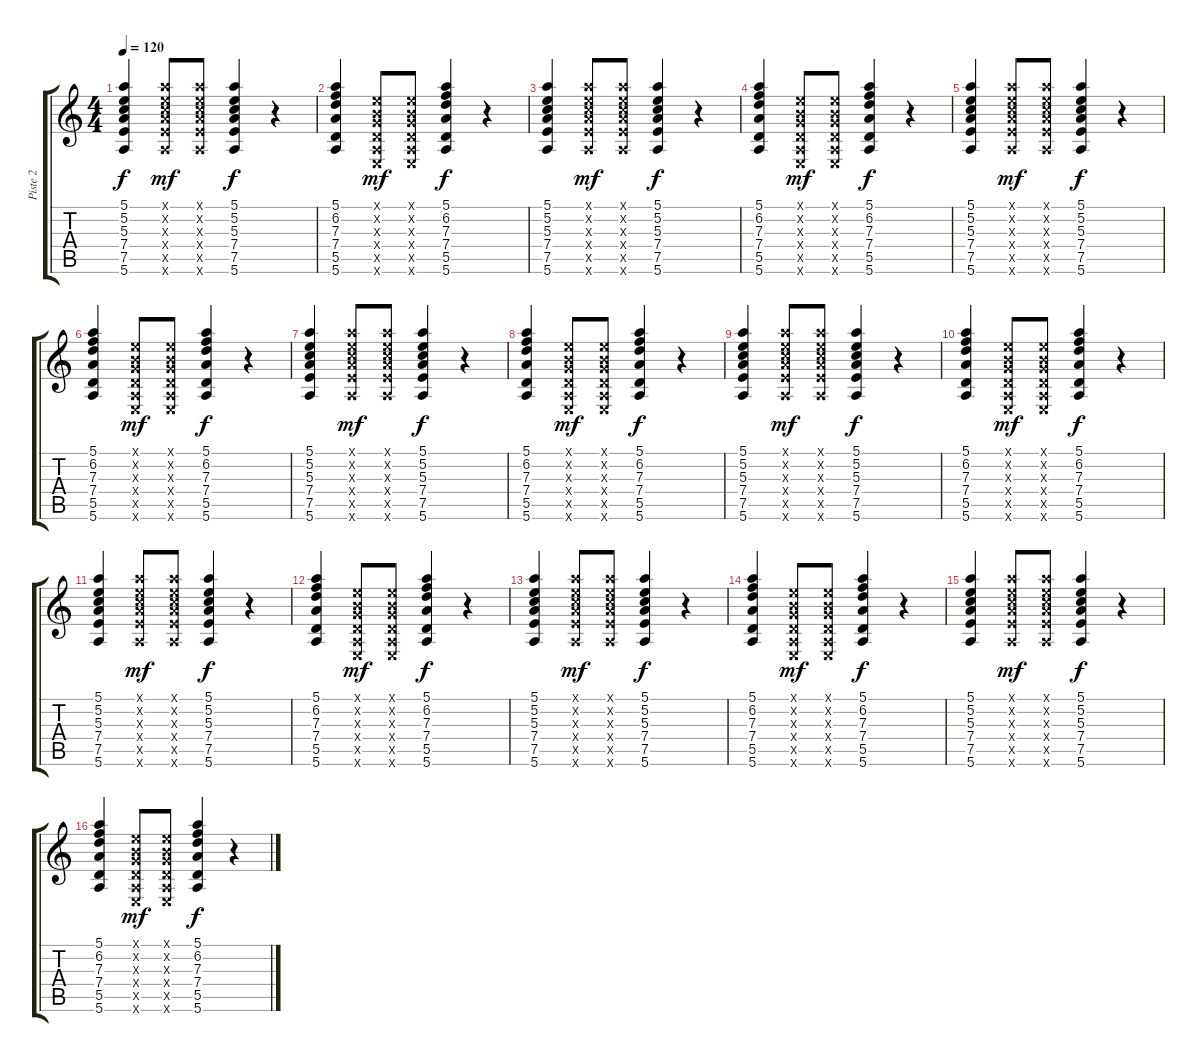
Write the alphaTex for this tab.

\track ("Piste 2" "Piste 2") {instrument acousticguitarsteel}
\staff {score tabs}
\tuning (E4 B3 G3 D3 A2 E2) {hide}
\ts (4 4)
\tempo 120
\clef g2
\ks c
(5.1 5.2 5.3 7.4 7.5 5.6).4{dy f} (5.1{x} 5.2{x} 5.3{x} 7.4{x} 7.5{x} 5.6{x}).8{dy mf} (5.1{x} 5.2{x} 5.3{x} 7.4{x} 7.5{x} 5.6{x}).8 (5.1 5.2 5.3 7.4 7.5 5.6).4{dy f} r.4 |
(5.1 6.2 7.3 7.4 5.5 5.6).4 (0.1{x} 0.2{x} 0.3{x} 0.4{x} 0.5{x} 0.6{x}).8{dy mf} (0.1{x} 0.2{x} 0.3{x} 0.4{x} 0.5{x} 0.6{x}).8 (5.1 6.2 7.3 7.4 5.5 5.6).4{dy f} r.4 |
(5.1 5.2 5.3 7.4 7.5 5.6).4 (5.1{x} 5.2{x} 5.3{x} 7.4{x} 7.5{x} 5.6{x}).8{dy mf} (5.1{x} 5.2{x} 5.3{x} 7.4{x} 7.5{x} 5.6{x}).8 (5.1 5.2 5.3 7.4 7.5 5.6).4{dy f} r.4 |
(5.1 6.2 7.3 7.4 5.5 5.6).4 (0.1{x} 0.2{x} 0.3{x} 0.4{x} 0.5{x} 0.6{x}).8{dy mf} (0.1{x} 0.2{x} 0.3{x} 0.4{x} 0.5{x} 0.6{x}).8 (5.1 6.2 7.3 7.4 5.5 5.6).4{dy f} r.4 |
(5.1 5.2 5.3 7.4 7.5 5.6).4 (5.1{x} 5.2{x} 5.3{x} 7.4{x} 7.5{x} 5.6{x}).8{dy mf} (5.1{x} 5.2{x} 5.3{x} 7.4{x} 7.5{x} 5.6{x}).8 (5.1 5.2 5.3 7.4 7.5 5.6).4{dy f} r.4 |
(5.1 6.2 7.3 7.4 5.5 5.6).4 (0.1{x} 0.2{x} 0.3{x} 0.4{x} 0.5{x} 0.6{x}).8{dy mf} (0.1{x} 0.2{x} 0.3{x} 0.4{x} 0.5{x} 0.6{x}).8 (5.1 6.2 7.3 7.4 5.5 5.6).4{dy f} r.4 |
(5.1 5.2 5.3 7.4 7.5 5.6).4 (5.1{x} 5.2{x} 5.3{x} 7.4{x} 7.5{x} 5.6{x}).8{dy mf} (5.1{x} 5.2{x} 5.3{x} 7.4{x} 7.5{x} 5.6{x}).8 (5.1 5.2 5.3 7.4 7.5 5.6).4{dy f} r.4 |
(5.1 6.2 7.3 7.4 5.5 5.6).4 (0.1{x} 0.2{x} 0.3{x} 0.4{x} 0.5{x} 0.6{x}).8{dy mf} (0.1{x} 0.2{x} 0.3{x} 0.4{x} 0.5{x} 0.6{x}).8 (5.1 6.2 7.3 7.4 5.5 5.6).4{dy f} r.4 |
(5.1 5.2 5.3 7.4 7.5 5.6).4 (5.1{x} 5.2{x} 5.3{x} 7.4{x} 7.5{x} 5.6{x}).8{dy mf} (5.1{x} 5.2{x} 5.3{x} 7.4{x} 7.5{x} 5.6{x}).8 (5.1 5.2 5.3 7.4 7.5 5.6).4{dy f} r.4 |
(5.1 6.2 7.3 7.4 5.5 5.6).4 (0.1{x} 0.2{x} 0.3{x} 0.4{x} 0.5{x} 0.6{x}).8{dy mf} (0.1{x} 0.2{x} 0.3{x} 0.4{x} 0.5{x} 0.6{x}).8 (5.1 6.2 7.3 7.4 5.5 5.6).4{dy f} r.4 |
(5.1 5.2 5.3 7.4 7.5 5.6).4 (5.1{x} 5.2{x} 5.3{x} 7.4{x} 7.5{x} 5.6{x}).8{dy mf} (5.1{x} 5.2{x} 5.3{x} 7.4{x} 7.5{x} 5.6{x}).8 (5.1 5.2 5.3 7.4 7.5 5.6).4{dy f} r.4 |
(5.1 6.2 7.3 7.4 5.5 5.6).4 (0.1{x} 0.2{x} 0.3{x} 0.4{x} 0.5{x} 0.6{x}).8{dy mf} (0.1{x} 0.2{x} 0.3{x} 0.4{x} 0.5{x} 0.6{x}).8 (5.1 6.2 7.3 7.4 5.5 5.6).4{dy f} r.4 |
(5.1 5.2 5.3 7.4 7.5 5.6).4 (5.1{x} 5.2{x} 5.3{x} 7.4{x} 7.5{x} 5.6{x}).8{dy mf} (5.1{x} 5.2{x} 5.3{x} 7.4{x} 7.5{x} 5.6{x}).8 (5.1 5.2 5.3 7.4 7.5 5.6).4{dy f} r.4 |
(5.1 6.2 7.3 7.4 5.5 5.6).4 (0.1{x} 0.2{x} 0.3{x} 0.4{x} 0.5{x} 0.6{x}).8{dy mf} (0.1{x} 0.2{x} 0.3{x} 0.4{x} 0.5{x} 0.6{x}).8 (5.1 6.2 7.3 7.4 5.5 5.6).4{dy f} r.4 |
(5.1 5.2 5.3 7.4 7.5 5.6).4 (5.1{x} 5.2{x} 5.3{x} 7.4{x} 7.5{x} 5.6{x}).8{dy mf} (5.1{x} 5.2{x} 5.3{x} 7.4{x} 7.5{x} 5.6{x}).8 (5.1 5.2 5.3 7.4 7.5 5.6).4{dy f} r.4 |
(5.1 6.2 7.3 7.4 5.5 5.6).4 (0.1{x} 0.2{x} 0.3{x} 0.4{x} 0.5{x} 0.6{x}).8{dy mf} (0.1{x} 0.2{x} 0.3{x} 0.4{x} 0.5{x} 0.6{x}).8 (5.1 6.2 7.3 7.4 5.5 5.6).4{dy f} r.4
